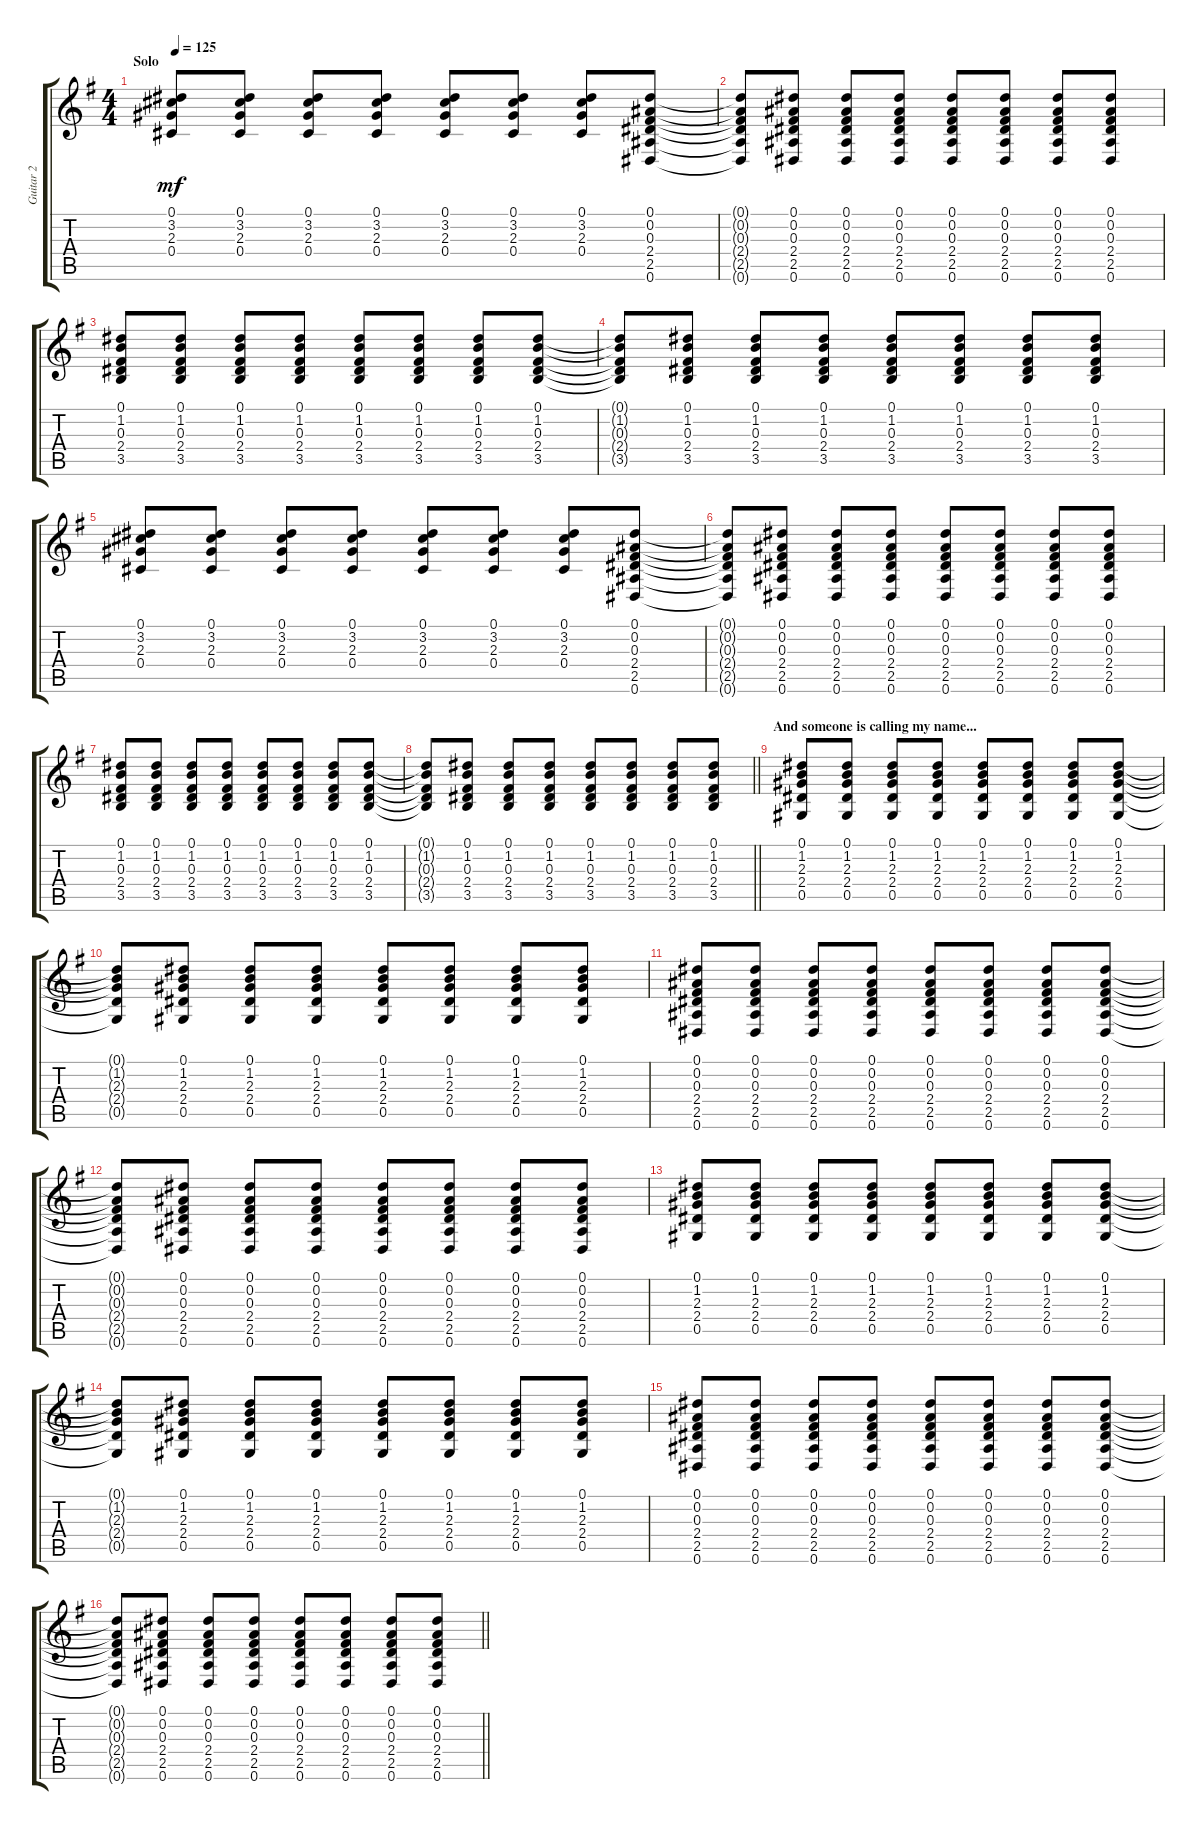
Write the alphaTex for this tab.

\track ("Guitar 2" "Guitar 2") {instrument overdrivenguitar}
\staff {score tabs}
\tuning (Eb4 Bb3 Gb3 Db3 Ab2 Eb2) {hide}
\ts (4 4)
\section ("" "Solo")
\tempo 125
\clef g2
\ks g
(0.1 3.2 2.3 0.4).8{dy mf} (0.1 3.2 2.3 0.4).8 (0.1 3.2 2.3 0.4).8 (0.1 3.2 2.3 0.4).8 (0.1 3.2 2.3 0.4).8 (0.1 3.2 2.3 0.4).8 (0.1 3.2 2.3 0.4).8 (0.1 0.2 0.3 2.4 2.5 0.6).8 |
(0.1{t} 0.2{t} 0.3{t} 2.4{t} 2.5{t} 0.6{t}).8 (0.1 0.2 0.3 2.4 2.5 0.6).8 (0.1 0.2 0.3 2.4 2.5 0.6).8 (0.1 0.2 0.3 2.4 2.5 0.6).8 (0.1 0.2 0.3 2.4 2.5 0.6).8 (0.1 0.2 0.3 2.4 2.5 0.6).8 (0.1 0.2 0.3 2.4 2.5 0.6).8 (0.1 0.2 0.3 2.4 2.5 0.6).8 |
(0.1 1.2 0.3 2.4 3.5).8 (0.1 1.2 0.3 2.4 3.5).8 (0.1 1.2 0.3 2.4 3.5).8 (0.1 1.2 0.3 2.4 3.5).8 (0.1 1.2 0.3 2.4 3.5).8 (0.1 1.2 0.3 2.4 3.5).8 (0.1 1.2 0.3 2.4 3.5).8 (0.1 1.2 0.3 2.4 3.5).8 |
(0.1{t} 1.2{t} 0.3{t} 2.4{t} 3.5{t}).8 (0.1 1.2 0.3 2.4 3.5).8 (0.1 1.2 0.3 2.4 3.5).8 (0.1 1.2 0.3 2.4 3.5).8 (0.1 1.2 0.3 2.4 3.5).8 (0.1 1.2 0.3 2.4 3.5).8 (0.1 1.2 0.3 2.4 3.5).8 (0.1 1.2 0.3 2.4 3.5).8 |
(0.1 3.2 2.3 0.4).8 (0.1 3.2 2.3 0.4).8 (0.1 3.2 2.3 0.4).8 (0.1 3.2 2.3 0.4).8 (0.1 3.2 2.3 0.4).8 (0.1 3.2 2.3 0.4).8 (0.1 3.2 2.3 0.4).8 (0.1 0.2 0.3 2.4 2.5 0.6).8 |
(0.1{t} 0.2{t} 0.3{t} 2.4{t} 2.5{t} 0.6{t}).8 (0.1 0.2 0.3 2.4 2.5 0.6).8 (0.1 0.2 0.3 2.4 2.5 0.6).8 (0.1 0.2 0.3 2.4 2.5 0.6).8 (0.1 0.2 0.3 2.4 2.5 0.6).8 (0.1 0.2 0.3 2.4 2.5 0.6).8 (0.1 0.2 0.3 2.4 2.5 0.6).8 (0.1 0.2 0.3 2.4 2.5 0.6).8 |
(0.1 1.2 0.3 2.4 3.5).8 (0.1 1.2 0.3 2.4 3.5).8 (0.1 1.2 0.3 2.4 3.5).8 (0.1 1.2 0.3 2.4 3.5).8 (0.1 1.2 0.3 2.4 3.5).8 (0.1 1.2 0.3 2.4 3.5).8 (0.1 1.2 0.3 2.4 3.5).8 (0.1 1.2 0.3 2.4 3.5).8 |
\barLineRight lightlight
(0.1{t} 1.2{t} 0.3{t} 2.4{t} 3.5{t}).8 (0.1 1.2 0.3 2.4 3.5).8 (0.1 1.2 0.3 2.4 3.5).8 (0.1 1.2 0.3 2.4 3.5).8 (0.1 1.2 0.3 2.4 3.5).8 (0.1 1.2 0.3 2.4 3.5).8 (0.1 1.2 0.3 2.4 3.5).8 (0.1 1.2 0.3 2.4 3.5).8 |
\section ("" "And someone is calling my name...")
(0.1 1.2 2.3 2.4 0.5).8 (0.1 1.2 2.3 2.4 0.5).8 (0.1 1.2 2.3 2.4 0.5).8 (0.1 1.2 2.3 2.4 0.5).8 (0.1 1.2 2.3 2.4 0.5).8 (0.1 1.2 2.3 2.4 0.5).8 (0.1 1.2 2.3 2.4 0.5).8 (0.1 1.2 2.3 2.4 0.5).8 |
(0.1{t} 1.2{t} 2.3{t} 2.4{t} 0.5{t}).8 (0.1 1.2 2.3 2.4 0.5).8 (0.1 1.2 2.3 2.4 0.5).8 (0.1 1.2 2.3 2.4 0.5).8 (0.1 1.2 2.3 2.4 0.5).8 (0.1 1.2 2.3 2.4 0.5).8 (0.1 1.2 2.3 2.4 0.5).8 (0.1 1.2 2.3 2.4 0.5).8 |
(0.1 0.2 0.3 2.4 2.5 0.6).8 (0.1 0.2 0.3 2.4 2.5 0.6).8 (0.1 0.2 0.3 2.4 2.5 0.6).8 (0.1 0.2 0.3 2.4 2.5 0.6).8 (0.1 0.2 0.3 2.4 2.5 0.6).8 (0.1 0.2 0.3 2.4 2.5 0.6).8 (0.1 0.2 0.3 2.4 2.5 0.6).8 (0.1 0.2 0.3 2.4 2.5 0.6).8 |
(0.1{t} 0.2{t} 0.3{t} 2.4{t} 2.5{t} 0.6{t}).8 (0.1 0.2 0.3 2.4 2.5 0.6).8 (0.1 0.2 0.3 2.4 2.5 0.6).8 (0.1 0.2 0.3 2.4 2.5 0.6).8 (0.1 0.2 0.3 2.4 2.5 0.6).8 (0.1 0.2 0.3 2.4 2.5 0.6).8 (0.1 0.2 0.3 2.4 2.5 0.6).8 (0.1 0.2 0.3 2.4 2.5 0.6).8 |
(0.1 1.2 2.3 2.4 0.5).8 (0.1 1.2 2.3 2.4 0.5).8 (0.1 1.2 2.3 2.4 0.5).8 (0.1 1.2 2.3 2.4 0.5).8 (0.1 1.2 2.3 2.4 0.5).8 (0.1 1.2 2.3 2.4 0.5).8 (0.1 1.2 2.3 2.4 0.5).8 (0.1 1.2 2.3 2.4 0.5).8 |
(0.1{t} 1.2{t} 2.3{t} 2.4{t} 0.5{t}).8 (0.1 1.2 2.3 2.4 0.5).8 (0.1 1.2 2.3 2.4 0.5).8 (0.1 1.2 2.3 2.4 0.5).8 (0.1 1.2 2.3 2.4 0.5).8 (0.1 1.2 2.3 2.4 0.5).8 (0.1 1.2 2.3 2.4 0.5).8 (0.1 1.2 2.3 2.4 0.5).8 |
(0.1 0.2 0.3 2.4 2.5 0.6).8 (0.1 0.2 0.3 2.4 2.5 0.6).8 (0.1 0.2 0.3 2.4 2.5 0.6).8 (0.1 0.2 0.3 2.4 2.5 0.6).8 (0.1 0.2 0.3 2.4 2.5 0.6).8 (0.1 0.2 0.3 2.4 2.5 0.6).8 (0.1 0.2 0.3 2.4 2.5 0.6).8 (0.1 0.2 0.3 2.4 2.5 0.6).8 |
\barLineRight lightlight
(0.1{t} 0.2{t} 0.3{t} 2.4{t} 2.5{t} 0.6{t}).8 (0.1 0.2 0.3 2.4 2.5 0.6).8 (0.1 0.2 0.3 2.4 2.5 0.6).8 (0.1 0.2 0.3 2.4 2.5 0.6).8 (0.1 0.2 0.3 2.4 2.5 0.6).8 (0.1 0.2 0.3 2.4 2.5 0.6).8 (0.1 0.2 0.3 2.4 2.5 0.6).8 (0.1 0.2 0.3 2.4 2.5 0.6).8
